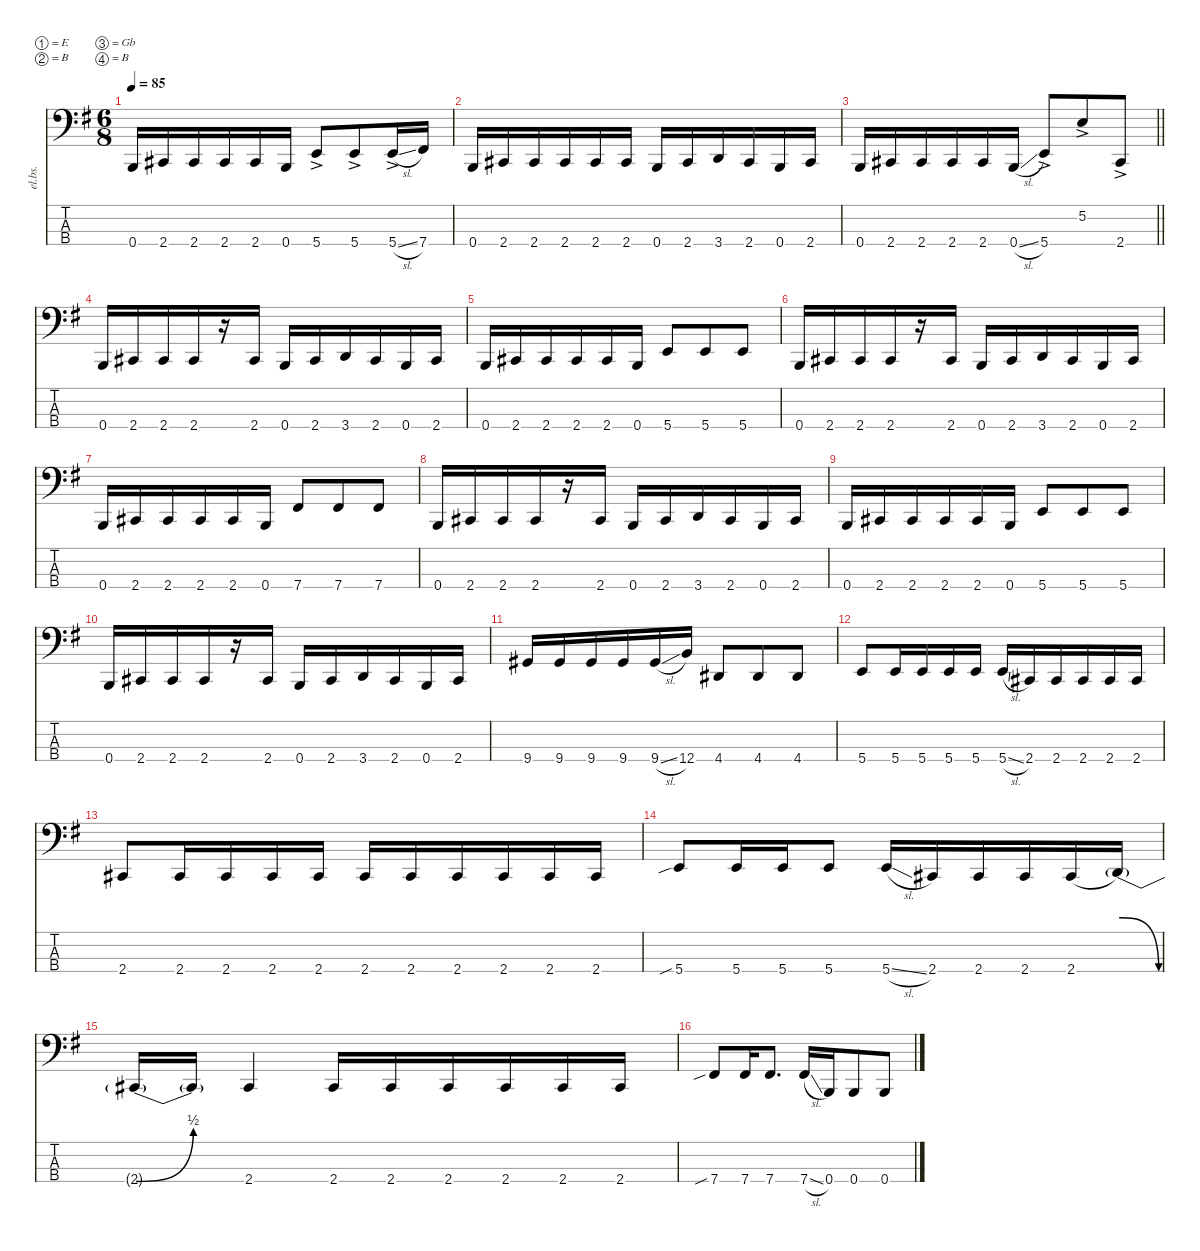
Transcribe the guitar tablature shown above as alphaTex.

\defaultSystemsLayout 4
\hideDynamics
\bracketExtendMode nobrackets
\otherSystemsTrackNameOrientation horizontal
\track ("Bass" "el.bs.") {instrument electricbassfinger}
\staff {score tabs}
\tuning (E2 B1 Gb1 B0)
\ts (6 8)
\tempo 85
\clef f4
\ks eminor
0.4{acc forcenatural}.16{dy f} 2.4{acc #}.16 2.4{acc #}.16 2.4{acc #}.16 2.4{acc #}.16 0.4{acc forcenatural}.16 5.4{ac acc forcenatural}.8 5.4{ac acc forcenatural}.8 5.4{sl ac acc forcenatural}.16 7.4{acc #}.16 |
0.4{acc forcenatural}.16 2.4{acc #}.16 2.4{acc #}.16 2.4{acc #}.16 2.4{acc #}.16 2.4{acc #}.16 0.4{acc forcenatural}.16 2.4{acc #}.16 3.4{acc forcenatural}.16 2.4{acc #}.16 0.4{acc forcenatural}.16 2.4{acc #}.16 |
\barLineRight lightlight
0.4{acc forcenatural}.16 2.4{acc #}.16 2.4{acc #}.16 2.4{acc #}.16 2.4{acc #}.16 0.4{sl acc forcenatural}.16 5.4{ac acc forcenatural}.8 5.2{ac acc forcenatural}.8 2.4{ac acc #}.8 |
0.4{acc forcenatural}.16 2.4{acc #}.16 2.4{acc #}.16 2.4{acc #}.16 r.16 2.4{acc #}.16 0.4{acc forcenatural}.16 2.4{acc #}.16 3.4{acc forcenatural}.16 2.4{acc #}.16 0.4{acc forcenatural}.16 2.4{acc #}.16 |
0.4{acc forcenatural}.16 2.4{acc #}.16 2.4{acc #}.16 2.4{acc #}.16 2.4{acc #}.16 0.4{acc forcenatural}.16 5.4{acc forcenatural}.8 5.4{acc forcenatural}.8 5.4{acc forcenatural}.8 |
0.4{acc forcenatural}.16 2.4{acc #}.16 2.4{acc #}.16 2.4{acc #}.16 r.16 2.4{acc #}.16 0.4{acc forcenatural}.16 2.4{acc #}.16 3.4{acc forcenatural}.16 2.4{acc #}.16 0.4{acc forcenatural}.16 2.4{acc #}.16 |
0.4{acc forcenatural}.16 2.4{acc #}.16 2.4{acc #}.16 2.4{acc #}.16 2.4{acc #}.16 0.4{acc forcenatural}.16 7.4{acc #}.8 7.4{acc #}.8 7.4{acc #}.8 |
0.4{acc forcenatural}.16 2.4{acc #}.16 2.4{acc #}.16 2.4{acc #}.16 r.16 2.4{acc #}.16 0.4{acc forcenatural}.16 2.4{acc #}.16 3.4{acc forcenatural}.16 2.4{acc #}.16 0.4{acc forcenatural}.16 2.4{acc #}.16 |
0.4{acc forcenatural}.16 2.4{acc #}.16 2.4{acc #}.16 2.4{acc #}.16 2.4{acc #}.16 0.4{acc forcenatural}.16 5.4{acc forcenatural}.8 5.4{acc forcenatural}.8 5.4{acc forcenatural}.8 |
0.4{acc forcenatural}.16 2.4{acc #}.16 2.4{acc #}.16 2.4{acc #}.16 r.16 2.4{acc #}.16 0.4{acc forcenatural}.16 2.4{acc #}.16 3.4{acc forcenatural}.16 2.4{acc #}.16 0.4{acc forcenatural}.16 2.4{acc #}.16 |
9.4{acc #}.16 9.4{acc #}.16 9.4{acc #}.16 9.4{acc #}.16 9.4{sl acc #}.16 12.4{acc forcenatural}.16 4.4{acc #}.8 4.4{acc #}.8 4.4{acc #}.8 |
5.4{acc forcenatural}.8 5.4{acc forcenatural}.16 5.4{acc forcenatural}.16 5.4{acc forcenatural}.16 5.4{acc forcenatural}.16 5.4{sl acc forcenatural}.16 2.4{acc #}.16 2.4{acc #}.16 2.4{acc #}.16 2.4{acc #}.16 2.4{acc #}.16 |
2.4{acc #}.8 2.4{acc #}.16 2.4{acc #}.16 2.4{acc #}.16 2.4{acc #}.16 2.4{acc #}.16 2.4{acc #}.16 2.4{acc #}.16 2.4{acc #}.16 2.4{acc #}.16 2.4{acc #}.16 |
5.4{sib acc forcenatural}.8 5.4{acc forcenatural}.16 5.4{acc forcenatural}.16 5.4{acc forcenatural}.8 5.4{sl acc forcenatural}.16 2.4{acc #}.16 2.4{acc #}.16 2.4{acc #}.16 2.4{be (hold 0 0 60 0) acc #}.16 2.4{be (release 0 2 60 0) t}.16 |
2.4{be (bend 0 0 60 2) t acc #}.16 2.4{be (hold 0 0 60 0) t acc #}.16 2.4{acc #}.4 2.4{acc #}.16 2.4{acc #}.16 2.4{acc #}.16 2.4{acc #}.16 2.4{acc #}.16 2.4{acc #}.16 |
7.4{sib acc #}.8 7.4{acc #}.16 7.4{acc #}.8{d} 7.4{sl acc #}.16 0.4{acc forcenatural}.16 0.4{acc forcenatural}.8 0.4{acc forcenatural}.8
